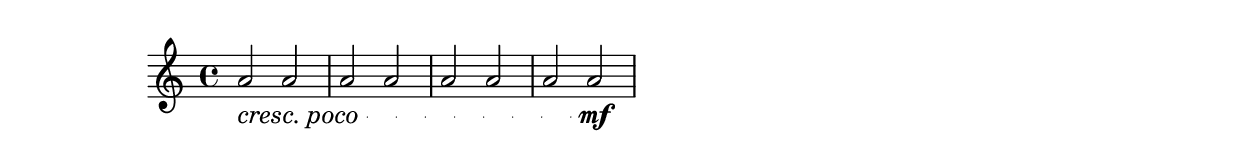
%% Do not edit this file; it is automatically
%% generated from LSR http://lsr.dsi.unimi.it
%% This file is in the public domain.
\version "2.13.16"

\header {
  lsrtags = "expressive-marks"

%% Translation of GIT committish: 2b0dc29608d6c3f5a03ead4877ae514c647adb74
  texidoces = "
Se puede modificar el texto empleado para los crescendos y
decrescendos modificando las propiedades de contexto
@code{crescendoText} y @code{decrescendoText}.  El estilo de la
línea de extensión se puede cambiar modificando la propiedad
@code{'style} de @code{DynamicTextSpanner}.  El valor
predeterminado es @code{'hairpin} (regulador), y entre otros
valores posibles se encuentran @code{'line} (línea),
@code{'dashed-line} (línea discontinua) y @code{'dotted-line}
(línea de puntos):

"
  doctitlees = "Cambiar el texto y los estilos de objeto de extensión para las indicaciones dinámicas textuales"

%% Translation of GIT committish: 0a868be38a775ecb1ef935b079000cebbc64de40
texidocde = "
Der Text, der für Crescendo und Decrescendo gestzt wird, kann geändert
werden, indem man die Eigenschaften @code{crescendoText} und
@code{decrescendoText} verändert.  Der Stil des Streckers kann auch
geändert werden, indem die @code{'style}-Eigenschaft des
@code{DynamicTextSpanner} beeinflusst wird.  Der Standardwert ist
@code{'hairpin}, ander Möglichkeiten sind @code{'line}, @code{'dashed-line}
und @code{'dotted-line}.
"
  doctitlede = "Text und Strecker-Stile für Dynamik-Texte ändern"
%% Translation of GIT committish: 217cd2b9de6e783f2a5c8a42be9c70a82195ad20
  texidocfr = "
Le texte par défaut des crescendos et decrescendos se change en
modifiant les propriétés de contexte @code{crescendoText} et 
@code{decrescendoText}. L'aspect de la ligne d'extension est fonction
de la propriété @code{'style} du @code{DynamicTextSpanner}.  Sa valeur
par défaut est @code{'hairpin}, mais d'autres valeurs sont disponibles,
comme @code{'line}, @code{'dashed-line} et @code{'dotted-line}.

"
  doctitlefr = "Modifidation du texte et de l'extension de nuances textuelles"


  texidoc = "
The text used for crescendos and decrescendos can be changed by
modifying the context properties @code{crescendoText} and
@code{decrescendoText}. The style of the spanner line can be changed by
modifying the @code{'style} property of @code{DynamicTextSpanner}.  The
default value is @code{'hairpin}, and other possible values include
@code{'line}, @code{'dashed-line} and @code{'dotted-line}.

"
  doctitle = "Changing text and spanner styles for text dynamics"
} % begin verbatim

\relative c'' {
  \set crescendoText = \markup { \italic { cresc. poco } }
  \set crescendoSpanner = #'text
  \override DynamicTextSpanner #'style = #'dotted-line
  a2\< a
  a2 a
  a2 a
  a2 a\mf
}
